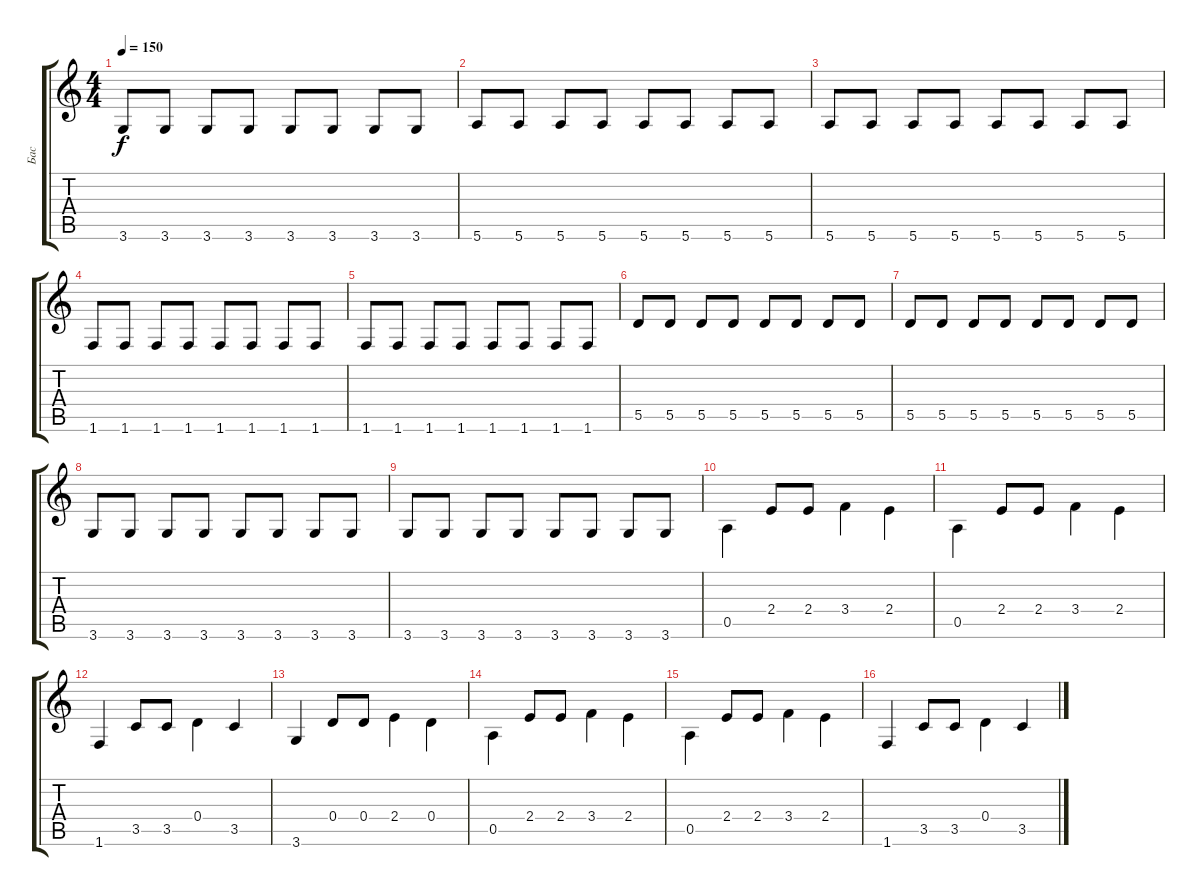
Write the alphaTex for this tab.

\track ("Бас" "Бас") {instrument electricbassfinger}
\staff {score tabs}
\tuning (E4 B3 G3 D3 A2 E2) {hide}
\ts (4 4)
\tempo 150
\clef g2
\ks c
3.6.8{dy f} 3.6.8 3.6.8 3.6.8 3.6.8 3.6.8 3.6.8 3.6.8 |
5.6.8 5.6.8 5.6.8 5.6.8 5.6.8 5.6.8 5.6.8 5.6.8 |
5.6.8 5.6.8 5.6.8 5.6.8 5.6.8 5.6.8 5.6.8 5.6.8 |
1.6.8 1.6.8 1.6.8 1.6.8 1.6.8 1.6.8 1.6.8 1.6.8 |
1.6.8 1.6.8 1.6.8 1.6.8 1.6.8 1.6.8 1.6.8 1.6.8 |
5.5.8 5.5.8 5.5.8 5.5.8 5.5.8 5.5.8 5.5.8 5.5.8 |
5.5.8 5.5.8 5.5.8 5.5.8 5.5.8 5.5.8 5.5.8 5.5.8 |
3.6.8 3.6.8 3.6.8 3.6.8 3.6.8 3.6.8 3.6.8 3.6.8 |
3.6.8 3.6.8 3.6.8 3.6.8 3.6.8 3.6.8 3.6.8 3.6.8 |
0.5.4{beam Down} 2.4.8 2.4.8 3.4.4{beam Down} 2.4.4{beam Down} |
0.5.4{beam Down} 2.4.8 2.4.8 3.4.4{beam Down} 2.4.4{beam Down} |
1.6.4 3.5.8 3.5.8 0.4.4{beam Down} 3.5.4 |
3.6.4 0.4.8 0.4.8 2.4.4{beam Down} 0.4.4{beam Down} |
0.5.4{beam Down} 2.4.8 2.4.8 3.4.4{beam Down} 2.4.4{beam Down} |
0.5.4{beam Down} 2.4.8 2.4.8 3.4.4{beam Down} 2.4.4{beam Down} |
1.6.4 3.5.8 3.5.8 0.4.4{beam Down} 3.5.4
